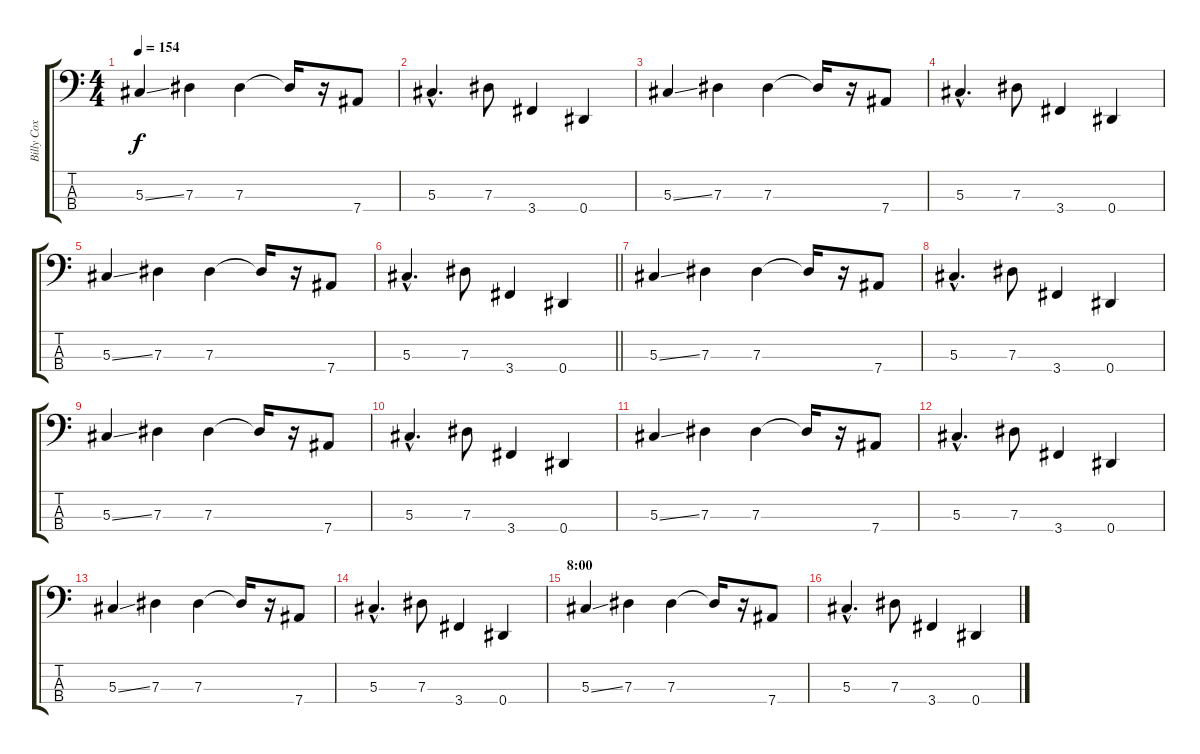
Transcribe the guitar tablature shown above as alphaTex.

\track ("Billy Cox" "Billy Cox") {instrument electricbassfinger}
\staff {score tabs}
\tuning (Gb2 Db2 Ab1 Eb1) {hide}
\ts (4 4)
\tempo 154
\clef f4
\ks c
5.3{ss}.4{dy f} 7.3.4 7.3.4 7.3{t}.16 r.16 7.4.8 |
5.3{hac}.4{d} 7.3.8 3.4.4 0.4.4 |
5.3{ss}.4 7.3.4 7.3.4 7.3{t}.16 r.16 7.4.8 |
5.3{hac}.4{d} 7.3.8 3.4.4 0.4.4 |
5.3{ss}.4 7.3.4 7.3.4 7.3{t}.16 r.16 7.4.8 |
\barLineRight lightlight
5.3{hac}.4{d} 7.3.8 3.4.4 0.4.4 |
5.3{ss}.4 7.3.4 7.3.4 7.3{t}.16 r.16 7.4.8 |
5.3{hac}.4{d} 7.3.8 3.4.4 0.4.4 |
5.3{ss}.4 7.3.4 7.3.4 7.3{t}.16 r.16 7.4.8 |
5.3{hac}.4{d} 7.3.8 3.4.4 0.4.4 |
5.3{ss}.4 7.3.4 7.3.4 7.3{t}.16 r.16 7.4.8 |
5.3{hac}.4{d} 7.3.8 3.4.4 0.4.4 |
5.3{ss}.4 7.3.4 7.3.4 7.3{t}.16 r.16 7.4.8 |
5.3{hac}.4{d} 7.3.8 3.4.4 0.4.4 |
\section ("" "8:00")
5.3{ss}.4 7.3.4 7.3.4 7.3{t}.16 r.16 7.4.8 |
5.3{hac}.4{d} 7.3.8 3.4.4 0.4.4
